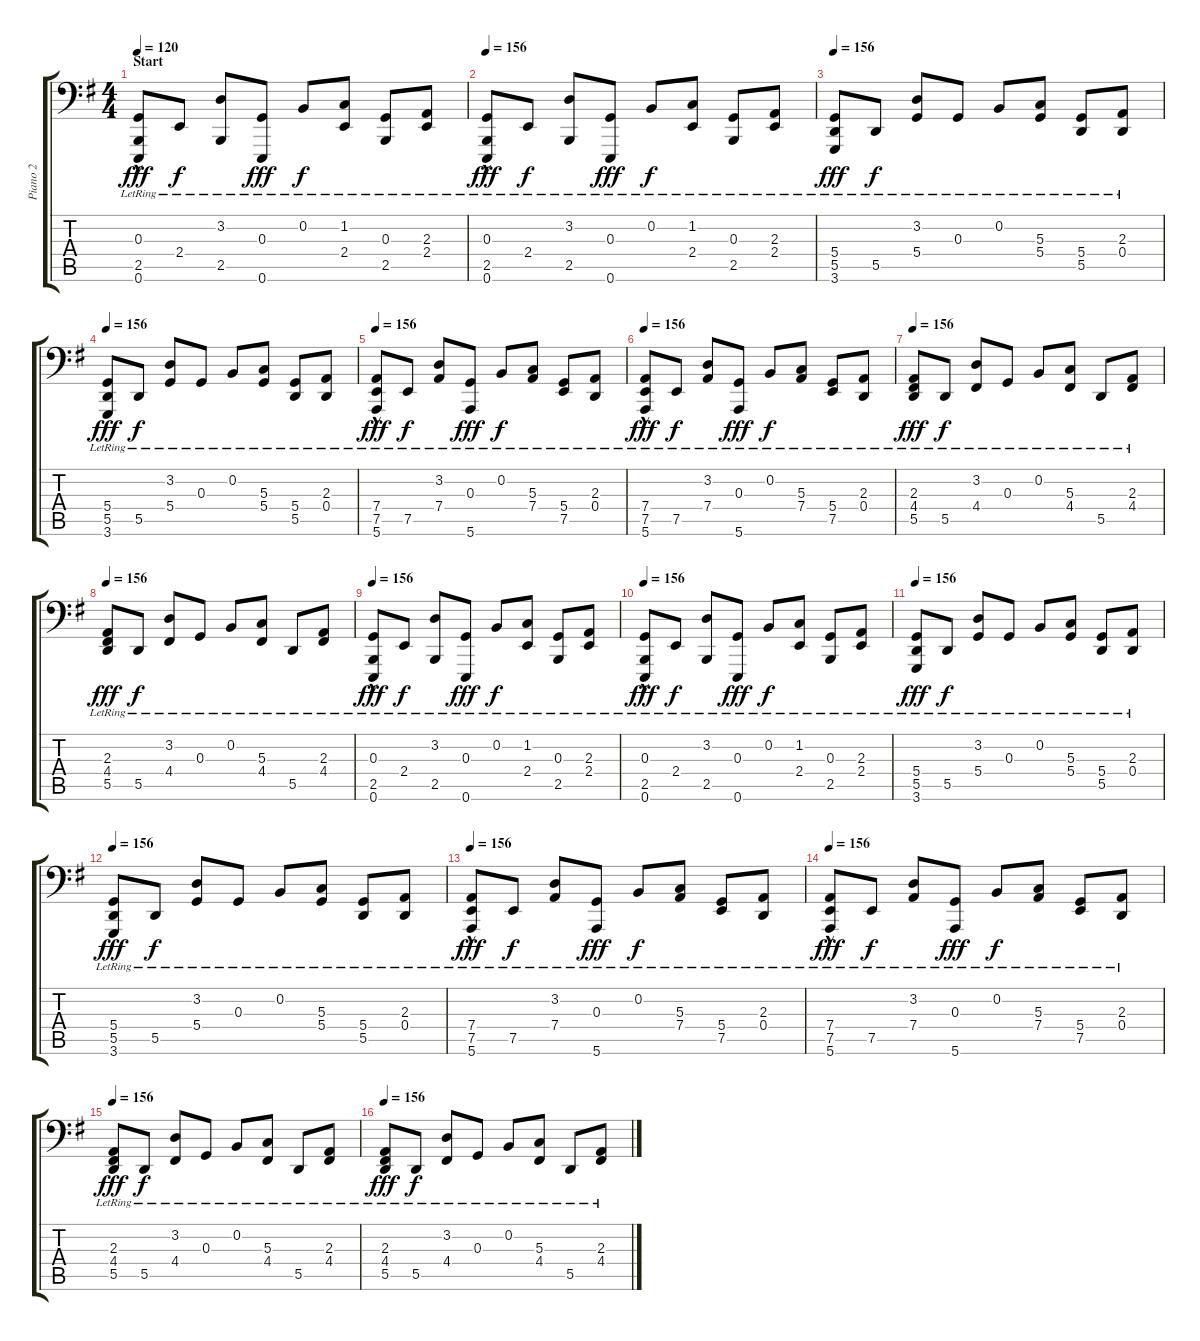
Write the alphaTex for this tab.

\track ("Piano 2" "Piano 2") {instrument acousticgrandpiano}
\staff {score tabs}
\tuning (E3 B2 G2 D2 A1 E1) {hide}
\ts (4 4)
\section ("" "Start")
\tempo 120
\tempo 156
\tempo 120
\clef f4
\ks g
(0.3{lr} 2.5{lr} 0.6{hac lr}).8{dy fff instrument acousticgrandpiano} 2.4{lr}.8{dy f} (3.2{lr} 2.5{lr}).8 (0.3{lr} 0.6).8{dy fff} 0.2{lr}.8{dy f} (1.2{lr} 2.4{lr}).8 (0.3{lr} 2.5{lr}).8 (2.3{lr} 2.4{lr}).8 |
\tempo 156
(0.3{lr} 2.5{lr} 0.6{hac lr}).8{dy fff} 2.4{lr}.8{dy f} (3.2{lr} 2.5{lr}).8 (0.3{lr} 0.6).8{dy fff} 0.2{lr}.8{dy f} (1.2{lr} 2.4{lr}).8 (0.3{lr} 2.5{lr}).8 (2.3{lr} 2.4{lr}).8 |
\tempo 156
(5.4{lr} 5.5{lr} 3.6{lr}).8{dy fff} 5.5{lr}.8{dy f} (3.2{lr} 5.4{lr}).8 0.3{lr}.8 0.2{lr}.8 (5.3{lr} 5.4{lr}).8 (5.4{lr} 5.5{lr}).8 (2.3{lr} 0.4{lr}).8 |
\tempo 156
(5.4{lr} 5.5{lr} 3.6{lr}).8{dy fff} 5.5{lr}.8{dy f} (3.2{lr} 5.4{lr}).8 0.3{lr}.8 0.2{lr}.8 (5.3{lr} 5.4{lr}).8 (5.4{lr} 5.5{lr}).8 (2.3{lr} 0.4{lr}).8 |
\tempo 156
(7.4{lr} 7.5{lr} 5.6{hac lr}).8{dy fff} 7.5{lr}.8{dy f} (3.2{lr} 7.4{lr}).8 (0.3{lr} 5.6).8{dy fff} 0.2{lr}.8{dy f} (5.3{lr} 7.4{lr}).8 (5.4{lr} 7.5{lr}).8 (2.3{lr} 0.4{lr}).8 |
\tempo 156
(7.4{lr} 7.5{lr} 5.6{hac lr}).8{dy fff} 7.5{lr}.8{dy f} (3.2{lr} 7.4{lr}).8 (0.3{lr} 5.6).8{dy fff} 0.2{lr}.8{dy f} (5.3{lr} 7.4{lr}).8 (5.4{lr} 7.5{lr}).8 (2.3{lr} 0.4{lr}).8 |
\tempo 156
(2.3{lr} 4.4{lr} 5.5{lr}).8{dy fff} 5.5{lr}.8{dy f} (3.2{lr} 4.4{lr}).8 0.3{lr}.8 0.2{lr}.8 (5.3{lr} 4.4{lr}).8 5.5{lr}.8 (2.3{lr} 4.4{lr}).8 |
\tempo 156
(2.3{lr} 4.4{lr} 5.5{lr}).8{dy fff} 5.5{lr}.8{dy f} (3.2{lr} 4.4{lr}).8 0.3{lr}.8 0.2{lr}.8 (5.3{lr} 4.4{lr}).8 5.5{lr}.8 (2.3{lr} 4.4{lr}).8 |
\tempo 156
(0.3{lr} 2.5{lr} 0.6{hac lr}).8{dy fff} 2.4{lr}.8{dy f} (3.2{lr} 2.5{lr}).8 (0.3{lr} 0.6).8{dy fff} 0.2{lr}.8{dy f} (1.2{lr} 2.4{lr}).8 (0.3{lr} 2.5{lr}).8 (2.3{lr} 2.4{lr}).8 |
\tempo 156
(0.3{lr} 2.5{lr} 0.6{hac lr}).8{dy fff} 2.4{lr}.8{dy f} (3.2{lr} 2.5{lr}).8 (0.3{lr} 0.6).8{dy fff} 0.2{lr}.8{dy f} (1.2{lr} 2.4{lr}).8 (0.3{lr} 2.5{lr}).8 (2.3{lr} 2.4{lr}).8 |
\tempo 156
(5.4{lr} 5.5{lr} 3.6{lr}).8{dy fff} 5.5{lr}.8{dy f} (3.2{lr} 5.4{lr}).8 0.3{lr}.8 0.2{lr}.8 (5.3{lr} 5.4{lr}).8 (5.4{lr} 5.5{lr}).8 (2.3{lr} 0.4{lr}).8 |
\tempo 156
(5.4{lr} 5.5{lr} 3.6{lr}).8{dy fff} 5.5{lr}.8{dy f} (3.2{lr} 5.4{lr}).8 0.3{lr}.8 0.2{lr}.8 (5.3{lr} 5.4{lr}).8 (5.4{lr} 5.5{lr}).8 (2.3{lr} 0.4{lr}).8 |
\tempo 156
(7.4{lr} 7.5{lr} 5.6{hac lr}).8{dy fff} 7.5{lr}.8{dy f} (3.2{lr} 7.4{lr}).8 (0.3{lr} 5.6).8{dy fff} 0.2{lr}.8{dy f} (5.3{lr} 7.4{lr}).8 (5.4{lr} 7.5{lr}).8 (2.3{lr} 0.4{lr}).8 |
\tempo 156
(7.4{lr} 7.5{lr} 5.6{hac lr}).8{dy fff} 7.5{lr}.8{dy f} (3.2{lr} 7.4{lr}).8 (0.3{lr} 5.6).8{dy fff} 0.2{lr}.8{dy f} (5.3{lr} 7.4{lr}).8 (5.4{lr} 7.5{lr}).8 (2.3{lr} 0.4{lr}).8 |
\tempo 156
(2.3{lr} 4.4{lr} 5.5{lr}).8{dy fff} 5.5{lr}.8{dy f} (3.2{lr} 4.4{lr}).8 0.3{lr}.8 0.2{lr}.8 (5.3{lr} 4.4{lr}).8 5.5{lr}.8 (2.3{lr} 4.4{lr}).8 |
\tempo 156
(2.3{lr} 4.4{lr} 5.5{lr}).8{dy fff} 5.5{lr}.8{dy f} (3.2{lr} 4.4{lr}).8 0.3{lr}.8 0.2{lr}.8 (5.3{lr} 4.4{lr}).8 5.5{lr}.8 (2.3{lr} 4.4{lr}).8
